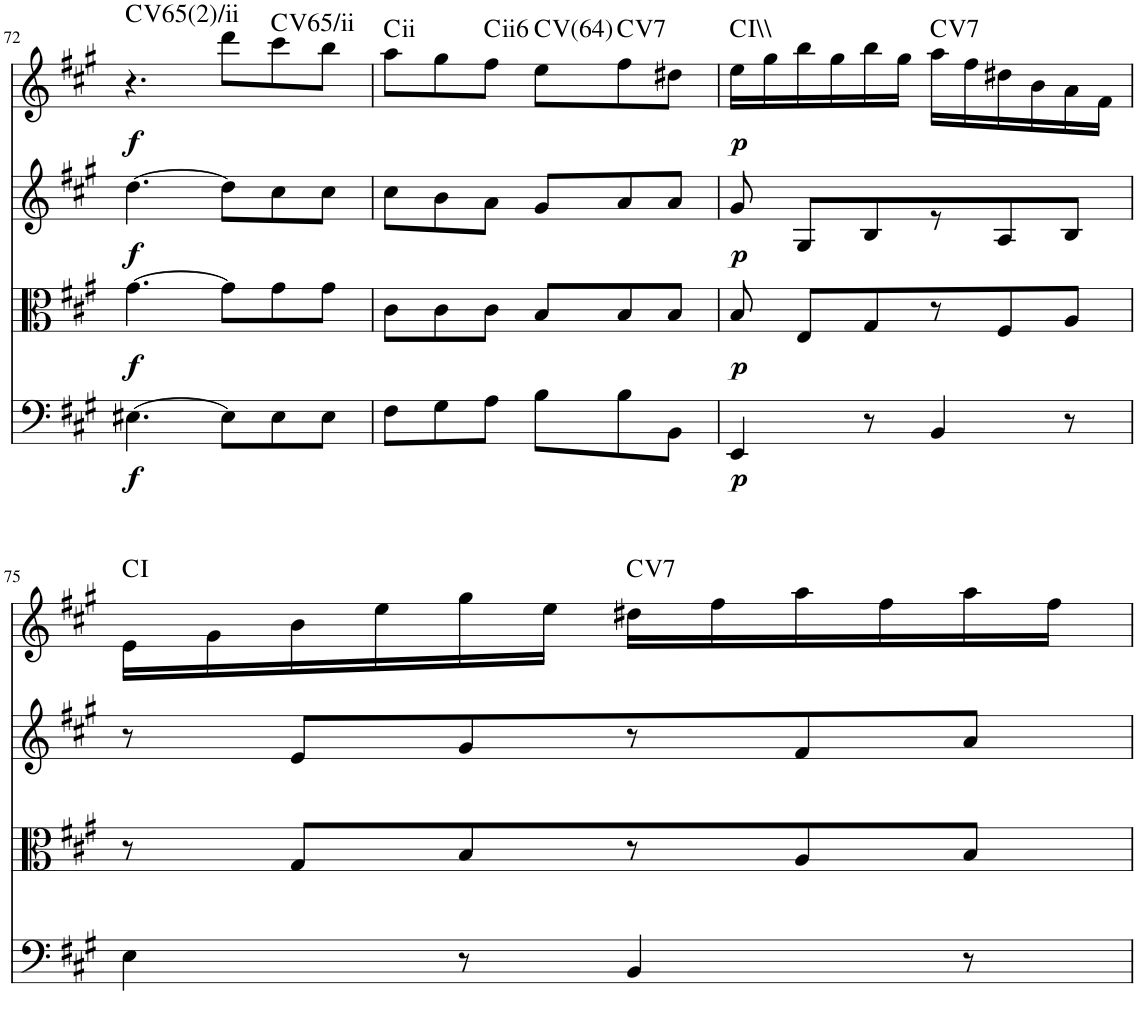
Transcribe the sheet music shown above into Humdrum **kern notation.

**kern	**dynam	**kern	**dynam	**kern	**dynam	**kern	**dynam	**harte
*part4	*part4	*part3	*part3	*part2	*part2	*part1	*part1	*part1
*staff4	*staff4	*staff3	*staff3	*staff2	*staff2	*staff1	*staff1	*
*I"Violoncello	*	*I"Viola	*	*I"Violin 2	*	*I"Violin 1	*	*
*I'Vc	*	*I'Vla	*	*I'Vln	*	*I'Vln	*	*
!!LO:PB:g=z
*clefF4	*	*clefC3	*	*clefG2	*	*clefG2	*	*
*k[f#c#g#]	*	*k[f#c#g#]	*	*k[f#c#g#]	*	*k[f#c#g#]	*	*
*A:	*	*A:	*	*A:	*	*A:	*	*
*M6/8	*	*M6/8	*	*M6/8	*	*M6/8	*	*
=72	=72	=72	=72	=72	=72	=72	=72	=72
!	!LO:DY:b	!	!LO:DY:b	!	!LO:DY:b	!	!LO:DY:b	!LO:H:kt=65
[4.E#X\	f	[4.g#\	f	[4.dd\	f	4.r	f	C:maj(2)
8E#\L]	.	8g#\L]	.	8dd\L]	.	8ddd\L	.	.
!	!	!	!	!	!	!	!	!LO:H:kt=65/
8E#\	.	8g#\	.	8cc#\	.	8ccc#\	.	C:maj
8E#\J	.	8g#\J	.	8cc#\J	.	8bb\J	.	.
=73	=73	=73	=73	=73	=73	=73	=73	=73
!	!	!	!	!	!	!	!	!LO:H:kt=ii
8F#\L	.	8c#\L	.	8cc#\L	.	8aa\L	.	.
8G#\	.	8c#\	.	8b\	.	8gg#\	.	.
!	!	!	!	!	!	!	!	!LO:H:kt=ii
8A\J	.	8c#\J	.	8a\J	.	8ff#\J	.	.
!	!	!	!	!	!	!	!	!LO:H:kt=64
8B\L	.	8B/L	.	8g#/L	.	8ee\L	.	C:maj
!	!	!	!	!	!	!	!	!LO:H:kt=7
8B\	.	8B/	.	8a/	.	8ff#\	.	C:7
8BB\J	.	8B/J	.	8a/J	.	8dd#X\J	.	.
=74	=74	=74	=74	=74	=74	=74	=74	=74
!	!LO:DY:b	!	!LO:DY:b	!	!LO:DY:b	!	!LO:DY:b	!
4EE/	p	8B/	p	8g#/	p	16ee\LL	p	C:maj
.	.	.	.	.	.	16gg#\	.	.
.	.	8E/L	.	8G#/L	.	16bb\	.	.
.	.	.	.	.	.	16gg#\	.	.
8r	.	8G#/	.	8B/	.	16bb\	.	.
.	.	.	.	.	.	16gg#\JJ	.	.
!	!	!	!	!	!	!	!	!LO:H:kt=7
4BB/	.	8r	.	8r	.	16aa\LL	.	C:7
.	.	.	.	.	.	16ff#\	.	.
.	.	8F#/	.	8A/	.	16dd#X\	.	.
.	.	.	.	.	.	16b\	.	.
8r	.	8A/J	.	8B/J	.	16a\	.	.
.	.	.	.	.	.	16f#\JJ	.	.
!!LO:LB:g=z
=75	=75	=75	=75	=75	=75	=75	=75	=75
4E\	.	8r	.	8r	.	16e\LL	.	C:maj
.	.	.	.	.	.	16g#\	.	.
.	.	8G#/L	.	8e/L	.	16b\	.	.
.	.	.	.	.	.	16ee\	.	.
8r	.	8B/	.	8g#/	.	16gg#\	.	.
.	.	.	.	.	.	16ee\JJ	.	.
!	!	!	!	!	!	!	!	!LO:H:kt=7
4BB/	.	8r	.	8r	.	16dd#X\LL	.	C:7
.	.	.	.	.	.	16ff#\	.	.
.	.	8A/	.	8f#/	.	16aa\	.	.
.	.	.	.	.	.	16ff#\	.	.
8r	.	8B/J	.	8a/J	.	16aa\	.	.
.	.	.	.	.	.	16ff#\JJ	.	.
=	=	=	=	=	=	=	=	=
*-	*-	*-	*-	*-	*-	*-	*-	*-
